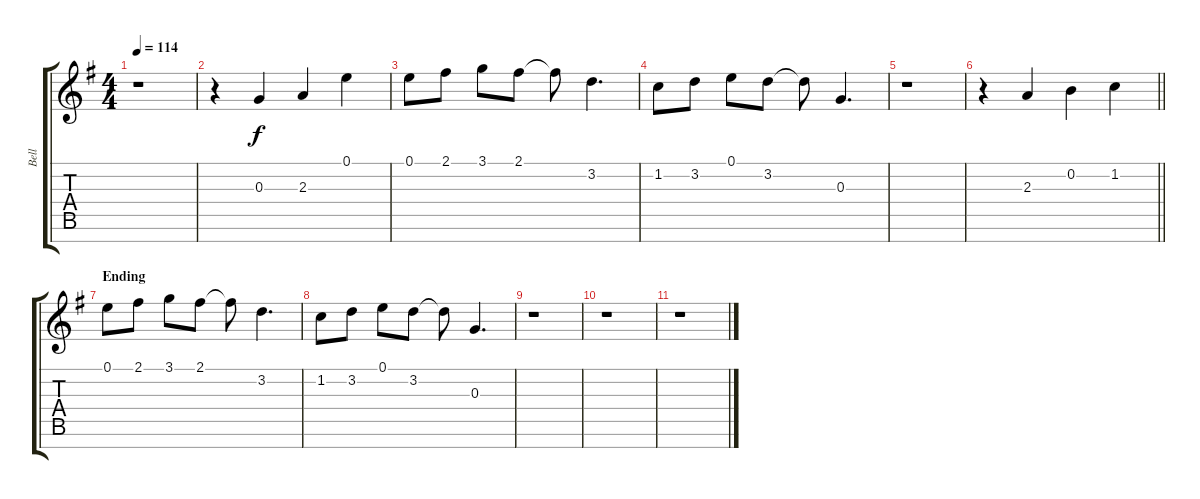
\track ("Bell" "Bell") {instrument tubularbells}
\staff {score tabs}
\tuning (E5 B4 G4 D4 A3 E3 B2) {hide}
\ts (4 4)
\tempo 114
\clef g2
\ks g
r.1{dy f} |
r.4 0.3.4 2.3.4 0.1.4 |
0.1.8 2.1.8 3.1.8 2.1.8 2.1{t}.8 3.2.4{d} |
1.2.8 3.2.8 0.1.8 3.2.8 3.2{t}.8 0.3.4{d} |
r.1 |
\barLineRight lightlight
r.4 2.3.4 0.2.4 1.2.4 |
\section ("" "Ending")
0.1.8 2.1.8 3.1.8 2.1.8 2.1{t}.8 3.2.4{d} |
1.2.8 3.2.8 0.1.8 3.2.8 3.2{t}.8 0.3.4{d} |
r.1 |
r.1 |
r.1
